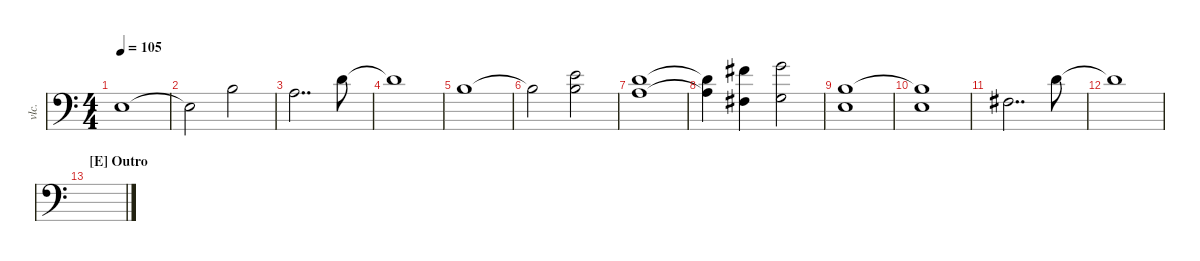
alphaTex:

\defaultSystemsLayout 4
\hideDynamics
\bracketExtendMode nobrackets
\otherSystemsTrackNameOrientation horizontal
\track ("Cello" "vlc.") {instrument cello}
\staff {score}
\tuning (A3 D3 G2 C2)
\ts (4 4)
\tempo 105
\clef f4
\ks c
2.2.1{dy mf beam Down} |
2.2{t}.2{beam Down} 9.2.2{beam Down} |
7.2.2{dd beam Down} 12.2.8{beam Down} |
12.2{t}.1{beam Down} |
9.2.1{beam Down} |
9.2{t}.2{beam Down} (7.1 9.2).2{beam Down} |
(5.1 7.2).1{beam Down} |
(5.1{t} 7.2{t}).4{beam Down} (4.2{acc #} 9.1{acc #}).4{beam Down} (5.2 10.1).2{beam Down} |
(2.1 2.2).1{beam Down} |
(2.2 2.1{t}).1{beam Down} |
4.2{acc #}.2{dd beam Down} 12.2.8{beam Down} |
12.2{t}.1{beam Down} |
\section ("E" "Outro")
